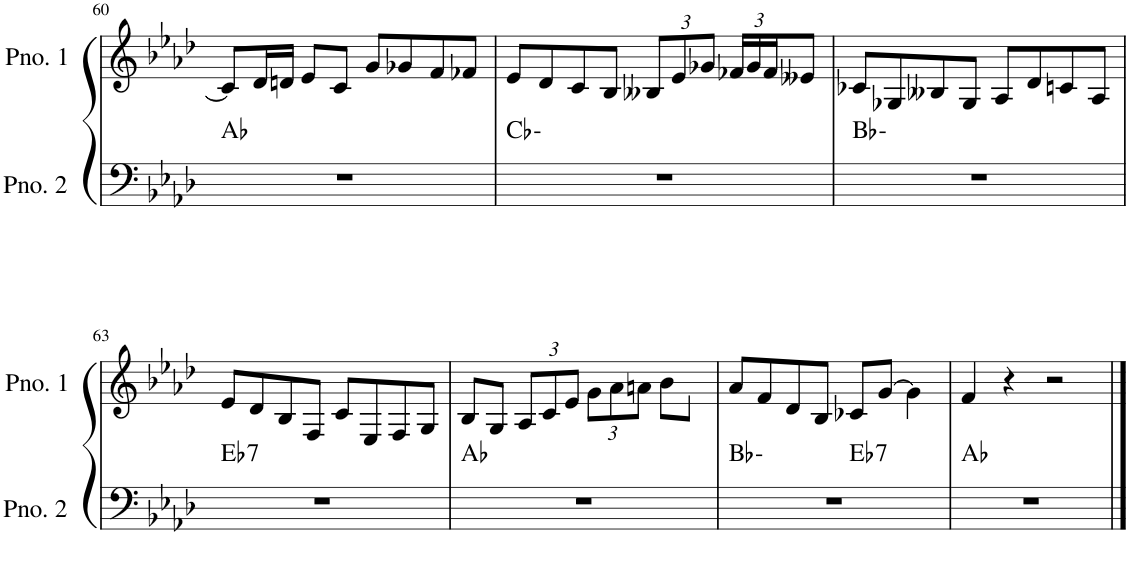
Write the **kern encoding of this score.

**kern	**harte	**kern
*part2	*part2	*part1
*staff2	*	*staff1
*I"ピアノ 2	*	*I"ピアノ 1
!!LO:PB:g=z
*clefF4	*	*clefG2
*k[b-e-a-d-]	*	*k[b-e-a-d-]
*M4/4	*	*M4/4
=60	=60	=60
1r	Ab:maj	8c/L]
.	.	16d-/L
.	.	16dn/JJ
.	.	8e-/L
.	.	8c/J
.	.	8g/L
.	.	8g-X/
.	.	8f/
.	.	8f-X/J
=61	=61	=61
1r	Cb:min	8e-/L
.	.	8d-/
.	.	8c/
.	.	8B-/J
*	*	*Xbrackettup
.	.	12B--X/L
.	.	12e-/
.	.	12g-X/J
.	.	24f-X/LL
.	.	24g-/
.	.	24f-/J
.	.	8e--X/J
=62	=62	=62
1r	Bb:min	8c-X/L
.	.	8G-X/
.	.	8B--X/
.	.	8G-/J
.	.	8A-/L
.	.	8d-/
.	.	8cn/
.	.	8A-/J
!!LO:LB:g=z
=63	=63	=63
!	!LO:H:kt=7	!
1r	Eb:7	8e-/L
.	.	8d-/
.	.	8B-/
.	.	8F/J
.	.	8c/L
.	.	8E-/
.	.	8F/
.	.	8G/J
=64	=64	=64
1r	Ab:maj	8B-/L
.	.	8G/J
.	.	12A-/L
.	.	12c/
.	.	12e-/J
.	.	12g\L
.	.	12a-\
.	.	12an\J
.	.	8b-\L
.	.	8g\J
=65	=65	=65
*^	*	*
1r	2ryy	Bb:min	8a-/L
.	.	.	8f/
.	.	.	8d-/
.	.	.	8B-/J
!	!	!LO:H:kt=7	!
.	2ryy	Eb:7	8c-X/L
.	.	.	[8g/J
.	.	.	4g\]
*v	*v	*	*
=66	=66	=66
1r	Ab:maj	4f/
.	.	4r
.	.	2r
==	==	==
*-	*-	*-
